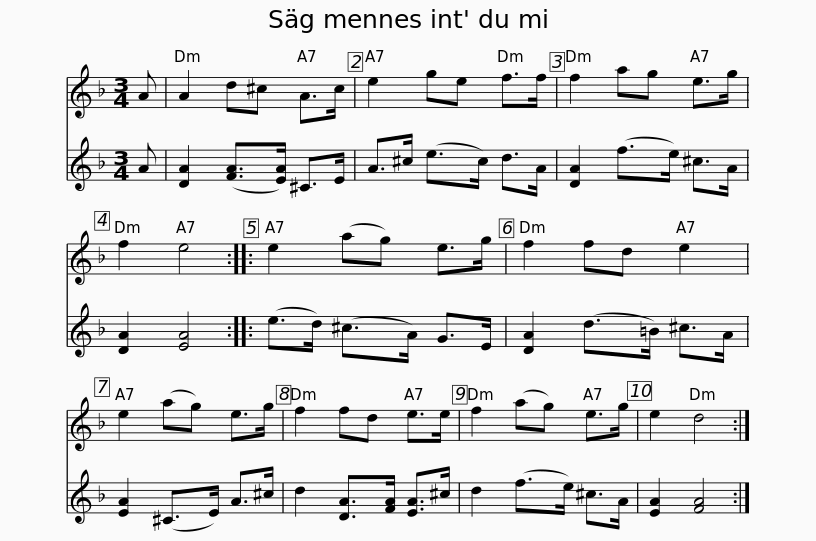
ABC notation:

X:1
%%score 1 2
L:1/8
M:3/4
I:linebreak $
K:Dmin
V:1 treble
V:2 treble
V:1
 A | A2 d^c A>c | e2 ge f>f | f2 ag e>g | f2 e4 :: %5
 e2 (ag) e>g |$ f2 fd e2 | e2 (ag) e>g | f2 fd e>e | f2 (ag) e>g | %10
 e2 d4 :| %11
V:2
 A | [DA]2 ([FA]>[EA]) ^C>E | A>^c (e>c) d>A | [DA]2 (f>e) ^c>A | [DA]2 [EA]4 :: %5
 (e>d) (^c>A) G>E |$ [DA]2 (d>=B) ^c>A | [EA]2 (^C>E) A>^c | d2 [DA]>[FA] [EA]>^c | d2 (f>e) ^c>A | %10
 [EA]2 [FA]4 :| %11
